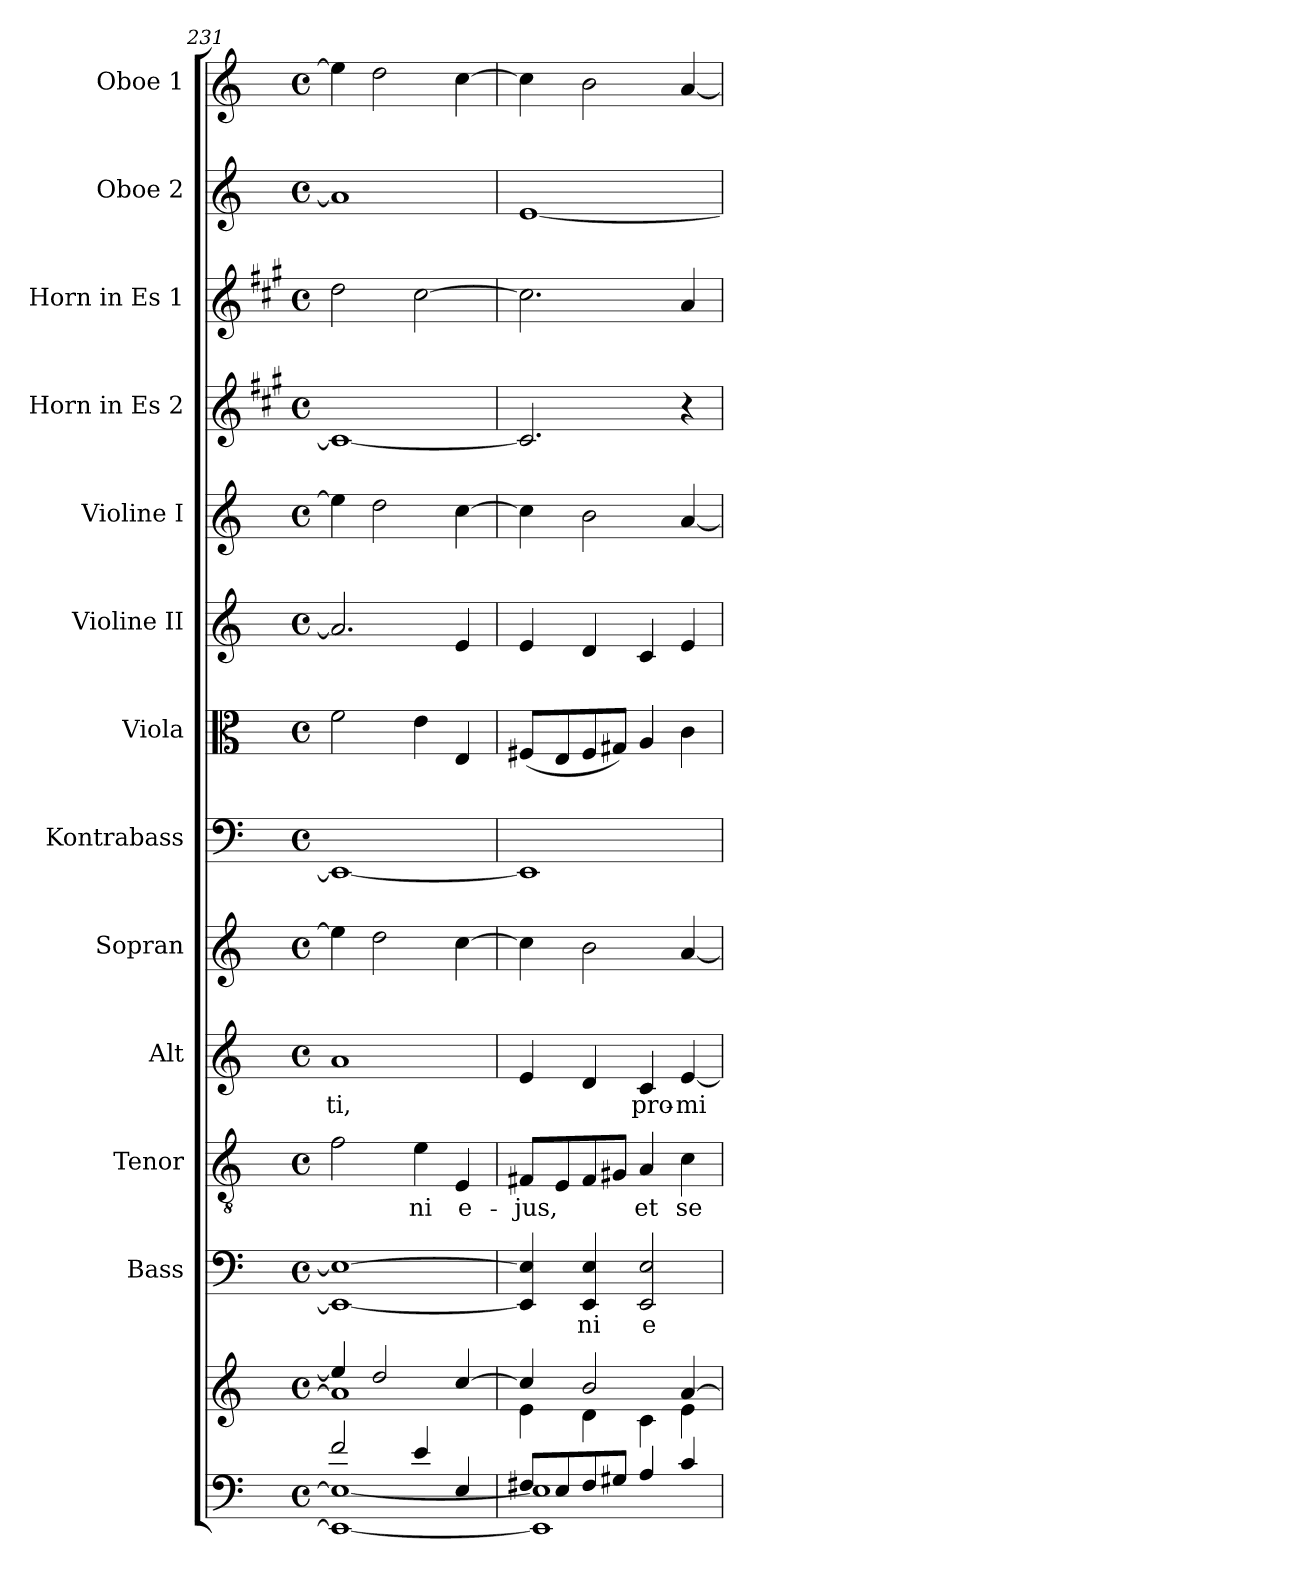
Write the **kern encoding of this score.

**kern	**kern	**kern	**text	**kern	**text	**kern	**text	**kern	**kern	**kern	**kern	**kern	**kern	**kern	**kern	**kern
*part13	*part13	*part12	*part12	*part11	*part11	*part10	*part10	*part9	*part8	*part7	*part6	*part5	*part4	*part3	*part2	*part1
*staff14	*staff13	*staff12	*staff12	*staff11	*staff11	*staff10	*staff10	*staff9	*staff8	*staff7	*staff6	*staff5	*staff4	*staff3	*staff2	*staff1
*	*	*I"Bass	*	*I"Tenor	*	*I"Alt	*	*I"Sopran	*I"Kontrabass	*I"Viola	*I"Violine II	*I"Violine I	*I"Horn in Es 2	*I"Horn in Es 1	*I"Oboe 2	*I"Oboe 1
*	*	*I'B.	*	*I'T.	*	*I'A.	*	*I'S.	*I'Kb.	*I'Vla.	*I'Vl. II	*I'Vl. I	*I'Hr. 2	*I'Hr. 1	*I'Ob. 2	*I'Ob. 1
*clefF4	*clefG2	*clefF4	*	*clefGv2	*	*clefG2	*	*clefG2	*clefF4	*clefC3	*clefG2	*clefG2	*clefG2	*clefG2	*clefG2	*clefG2
*	*	*	*	*	*	*	*	*	*ITrd7c12	*	*	*	*ITrd5c9	*ITrd5c9	*	*
*k[]	*k[]	*k[]	*	*k[]	*	*k[]	*	*k[]	*k[]	*k[]	*k[]	*k[]	*k[]	*k[]	*k[]	*k[]
*C:	*C:	*C:	*	*C:	*	*C:	*	*C:	*C:	*C:	*C:	*C:	*C:	*C:	*C:	*C:
*M4/4	*M4/4	*M4/4	*	*M4/4	*	*M4/4	*	*M4/4	*M4/4	*M4/4	*M4/4	*M4/4	*M4/4	*M4/4	*M4/4	*M4/4
*met(c)	*met(c)	*met(c)	*	*met(c)	*	*met(c)	*	*met(c)	*met(c)	*met(c)	*met(c)	*met(c)	*met(c)	*met(c)	*met(c)	*met(c)
=231	=231	=231	=231	=231	=231	=231	=231	=231	=231	=231	=231	=231	=231	=231	=231	=231
*^	*^	*	*	*	*	*	*	*	*	*	*	*	*	*	*	*
!	!	!	!	!	!	!	!	!	!LO:LY:b	!	!	!	!	!	!	!	!	!
2f/	1EE_ 1E_	4ee/]	1a]	1EE_ 1E_	.	2f\	.	1a	-ti,	4ee\]	1EEE_	2f\	2.a/]	4ee\]	1E_	2f\	1a]	4ee\]
.	.	2dd/	.	.	.	.	.	.	.	2dd\	.	.	.	2dd\	.	.	.	2dd\
!	!	!	!	!	!	!	!LO:LY:b	!	!	!	!	!	!	!	!	!	!	!
4e/	.	.	.	.	.	4e\	-ni	.	.	.	.	4e\	.	.	.	[2e\	.	.
!	!	!	!	!	!	!	!LO:LY:b	!	!	!	!	!	!	!	!	!	!	!
4E/	.	[>4cc/	.	.	.	4E/	e-	.	.	[4cc\	.	4E/	4e/	[4cc\	.	.	.	[4cc\
=232	=232	=232	=232	=232	=232	=232	=232	=232	=232	=232	=232	=232	=232	=232	=232	=232	=232	=232
!	!	!	!	!	!	!	!LO:LY:b	!	!	!	!	!	!	!	!	!	!	!
8F#X/L	1EE] 1E]	4cc/]	4e\	4EE/] 4E/]	.	8F#X/L	-jus,	4e/	.	4cc\]	1EEE]	(<8F#X/L	4e/	4cc\]	2.E/]	2.e\]	[1e	4cc\]
8E/	.	.	.	.	.	8E/	.	.	.	.	.	8E/	.	.	.	.	.	.
!	!	!	!	!	!LO:LY:b	!	!	!	!	!	!	!	!	!	!	!	!	!
8F#/	.	2b/	4d\	4EE/ 4E/	-ni	8F#/	.	4d/	.	2b\	.	8F#/	4d/	2b\	.	.	.	2b\
8G#X/J	.	.	.	.	.	8G#X/J	.	.	.	.	.	8G#X/J)	.	.	.	.	.	.
!	!	!	!	!	!LO:LY:b	!	!LO:LY:b	!	!LO:LY:b	!	!	!	!	!	!	!	!	!
4A/	.	.	4c\	2EE/ 2E/	e-	4A/	et	4c/	pro-	.	.	4A/	4c/	.	.	.	.	.
!	!	!	!	!	!	!	!LO:LY:b	!	!LO:LY:b	!	!	!	!	!	!	!	!	!
4c/	.	[>4a/	4e\	.	.	4c\	se-	[4e/	-mi-	[4a/	.	4c\	4e/	[4a/	4r	4c/	.	[4a/
*v	*v	*	*	*	*	*	*	*	*	*	*	*	*	*	*	*	*	*
*	*v	*v	*	*	*	*	*	*	*	*	*	*	*	*	*	*	*
=	=	=	=	=	=	=	=	=	=	=	=	=	=	=	=	=
*-	*-	*-	*-	*-	*-	*-	*-	*-	*-	*-	*-	*-	*-	*-	*-	*-
